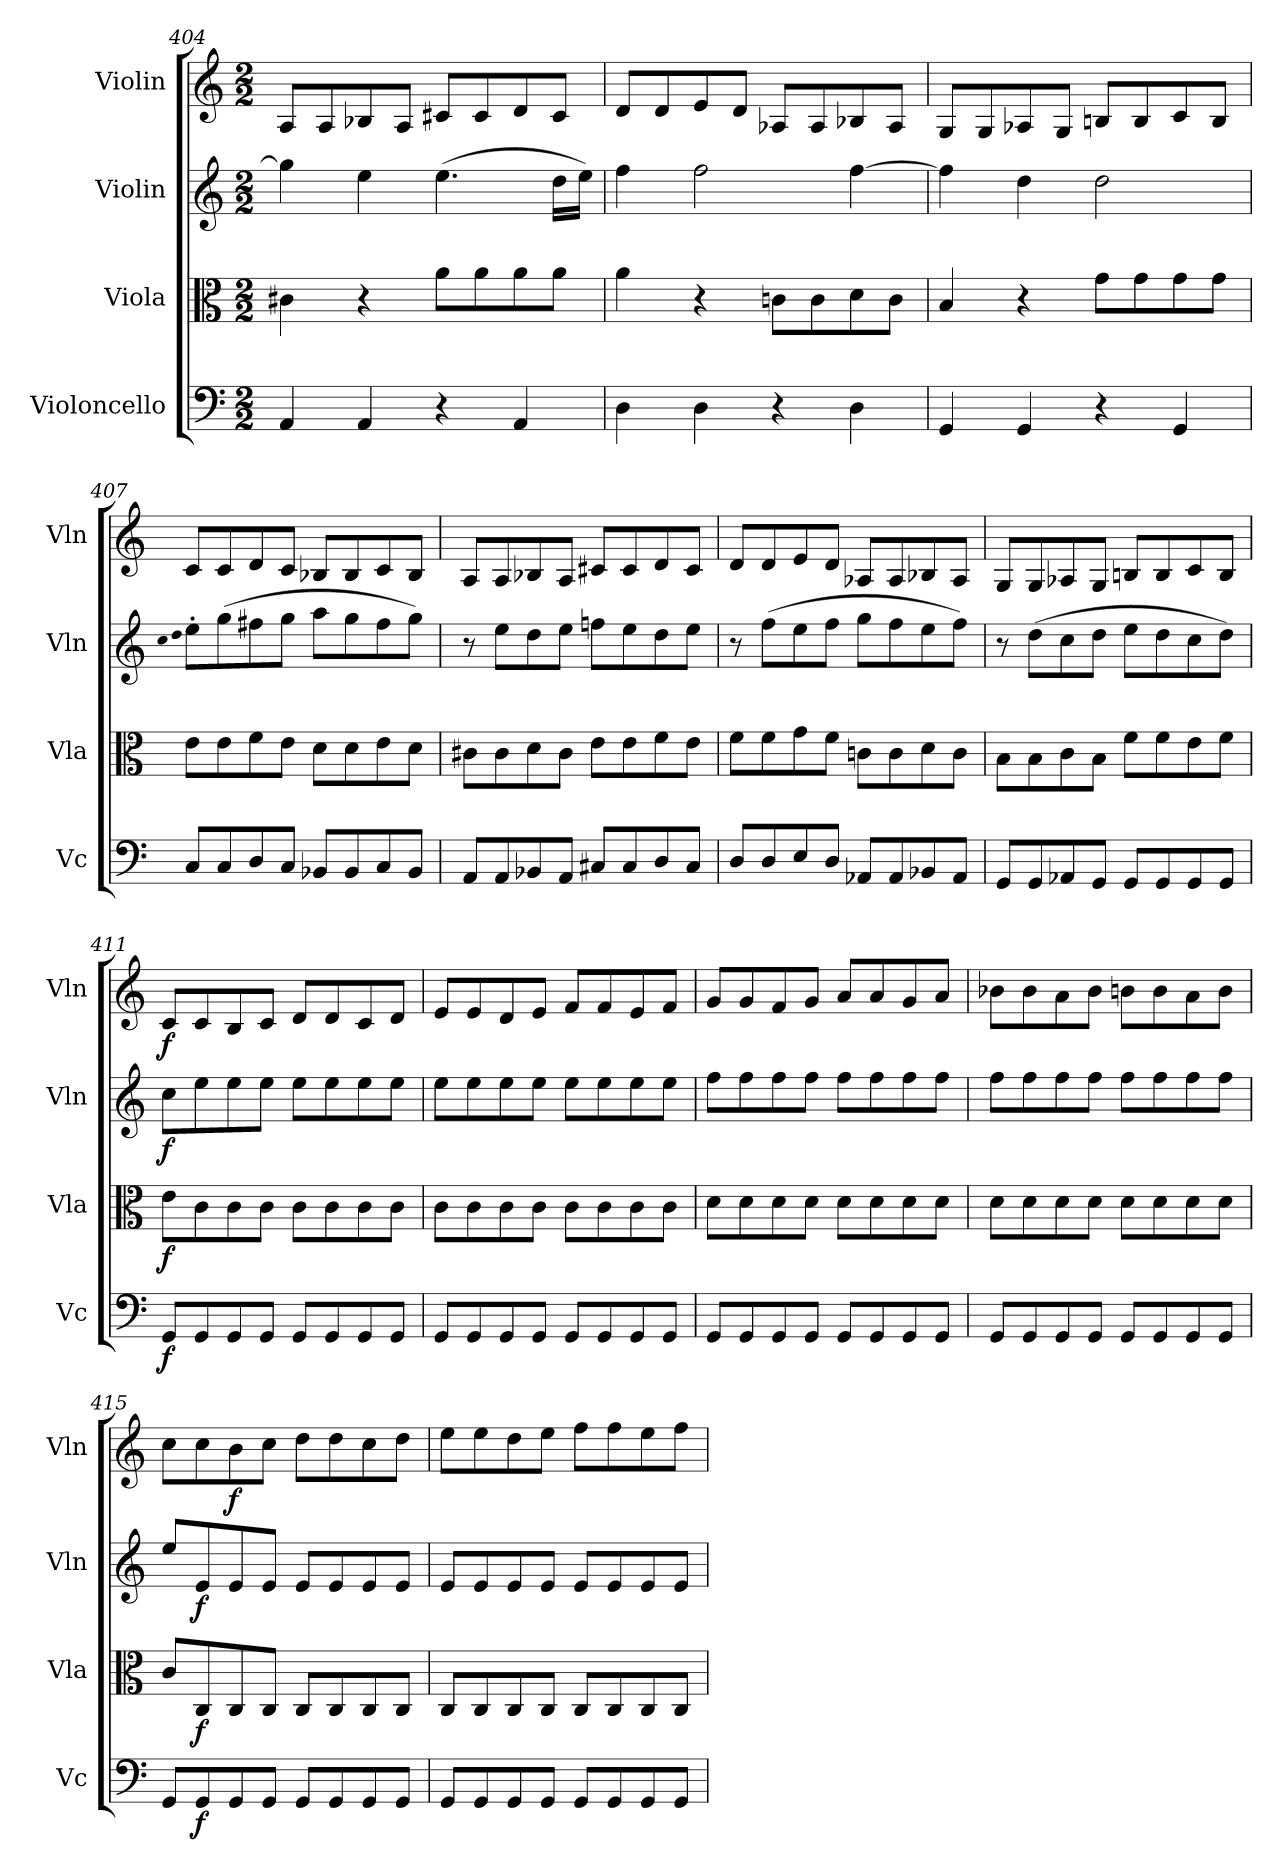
**kern	**dynam	**kern	**dynam	**kern	**dynam	**kern	**dynam
*part4	*part4	*part3	*part3	*part2	*part2	*part1	*part1
*staff4	*staff4	*staff3	*staff3	*staff2	*staff2	*staff1	*staff1
*I"Violoncello	*	*I"Viola	*	*I"Violin	*	*I"Violin	*
*I'Vc	*	*I'Vla	*	*I'Vln	*	*I'Vln	*
*clefF4	*	*clefC3	*	*clefG2	*	*clefG2	*
*k[]	*	*k[]	*	*k[]	*	*k[]	*
*M2/2	*	*M2/2	*	*M2/2	*	*M2/2	*
=404	=404	=404	=404	=404	=404	=404	=404
4AA/	.	4c#X\	.	4gg\]	.	8A/L	.
.	.	.	.	.	.	8A/	.
4AA/	.	4r	.	4ee\	.	8B-X/	.
.	.	.	.	.	.	8A/J	.
4r	.	8a\L	.	(4.ee\	.	8c#X/L	.
.	.	8a\	.	.	.	8c#/	.
4AA/	.	8a\	.	.	.	8d/	.
.	.	8a\J	.	16dd\LL	.	8c#/J	.
.	.	.	.	16ee\JJ)	.	.	.
=405	=405	=405	=405	=405	=405	=405	=405
4D\	.	4a\	.	4ff\	.	8d/L	.
.	.	.	.	.	.	8d/	.
4D\	.	4r	.	2ff\	.	8e/	.
.	.	.	.	.	.	8d/J	.
4r	.	8cn\L	.	.	.	8A-X/L	.
.	.	8c\	.	.	.	8A-/	.
4D\	.	8d\	.	[4ff\	.	8B-X/	.
.	.	8c\J	.	.	.	8A-/J	.
=406	=406	=406	=406	=406	=406	=406	=406
4GG/	.	4B/	.	4ff\]	.	8G/L	.
.	.	.	.	.	.	8G/	.
4GG/	.	4r	.	4dd\	.	8A-X/	.
.	.	.	.	.	.	8G/J	.
4r	.	8g\L	.	2dd\	.	8Bn/L	.
.	.	8g\	.	.	.	8B/	.
4GG/	.	8g\	.	.	.	8c/	.
.	.	8g\J	.	.	.	8B/J	.
=407	=407	=407	=407	=407	=407	=407	=407
.	.	.	.	qcc	.	.	.
.	.	.	.	qdd	.	.	.
8C/L	.	8e\L	.	8ee'\L	.	8c/L	.
8C/	.	8e\	.	(8gg\	.	8c/	.
8D/	.	8f\	.	8ff#X\	.	8d/	.
8C/J	.	8e\J	.	8gg\J	.	8c/J	.
8BB-X/L	.	8d\L	.	8aa\L	.	8B-X/L	.
8BB-/	.	8d\	.	8gg\	.	8B-/	.
8C/	.	8e\	.	8ff#\	.	8c/	.
8BB-/J	.	8d\J	.	8gg\J)	.	8B-/J	.
=408	=408	=408	=408	=408	=408	=408	=408
8AA/L	.	8c#X\L	.	8r	.	8A/L	.
8AA/	.	8c#\	.	8ee\L	.	8A/	.
8BB-X/	.	8d\	.	8dd\	.	8B-X/	.
8AA/J	.	8c#\J	.	8ee\J	.	8A/J	.
8C#X/L	.	8e\L	.	8ffn\L	.	8c#X/L	.
8C#/	.	8e\	.	8ee\	.	8c#/	.
8D/	.	8f\	.	8dd\	.	8d/	.
8C#/J	.	8e\J	.	8ee\J	.	8c#/J	.
=409	=409	=409	=409	=409	=409	=409	=409
8D/L	.	8f\L	.	8r	.	8d/L	.
8D/	.	8f\	.	(8ff\L	.	8d/	.
8E/	.	8g\	.	8ee\	.	8e/	.
8D/J	.	8f\J	.	8ff\J	.	8d/J	.
8AA-X/L	.	8cn\L	.	8gg\L	.	8A-X/L	.
8AA-/	.	8c\	.	8ff\	.	8A-/	.
8BB-X/	.	8d\	.	8ee\	.	8B-X/	.
8AA-/J	.	8c\J	.	8ff\J)	.	8A-/J	.
=410	=410	=410	=410	=410	=410	=410	=410
8GG/L	.	8B\L	.	8r	.	8G/L	.
8GG/	.	8B\	.	(8dd\L	.	8G/	.
8AA-X/	.	8c\	.	8cc\	.	8A-X/	.
8GG/J	.	8B\J	.	8dd\J	.	8G/J	.
8GG/L	.	8f\L	.	8ee\L	.	8Bn/L	.
8GG/	.	8f\	.	8dd\	.	8B/	.
8GG/	.	8e\	.	8cc\	.	8c/	.
8GG/J	.	8f\J	.	8dd\J)	.	8B/J	.
=411	=411	=411	=411	=411	=411	=411	=411
8GG/L	f	8e\L	f	8cc\L	f	8c/L	f
8GG/	.	8c\	.	8ee\	.	8c/	.
8GG/	.	8c\	.	8ee\	.	8B/	.
8GG/J	.	8c\J	.	8ee\J	.	8c/J	.
8GG/L	.	8c\L	.	8ee\L	.	8d/L	.
8GG/	.	8c\	.	8ee\	.	8d/	.
8GG/	.	8c\	.	8ee\	.	8c/	.
8GG/J	.	8c\J	.	8ee\J	.	8d/J	.
=412	=412	=412	=412	=412	=412	=412	=412
8GG/L	.	8c\L	.	8ee\L	.	8e/L	.
8GG/	.	8c\	.	8ee\	.	8e/	.
8GG/	.	8c\	.	8ee\	.	8d/	.
8GG/J	.	8c\J	.	8ee\J	.	8e/J	.
8GG/L	.	8c\L	.	8ee\L	.	8f/L	.
8GG/	.	8c\	.	8ee\	.	8f/	.
8GG/	.	8c\	.	8ee\	.	8e/	.
8GG/J	.	8c\J	.	8ee\J	.	8f/J	.
=413	=413	=413	=413	=413	=413	=413	=413
8GG/L	.	8d\L	.	8ff\L	.	8g/L	.
8GG/	.	8d\	.	8ff\	.	8g/	.
8GG/	.	8d\	.	8ff\	.	8f/	.
8GG/J	.	8d\J	.	8ff\J	.	8g/J	.
8GG/L	.	8d\L	.	8ff\L	.	8a/L	.
8GG/	.	8d\	.	8ff\	.	8a/	.
8GG/	.	8d\	.	8ff\	.	8g/	.
8GG/J	.	8d\J	.	8ff\J	.	8a/J	.
=414	=414	=414	=414	=414	=414	=414	=414
8GG/L	.	8d\L	.	8ff\L	.	8b-X\L	.
8GG/	.	8d\	.	8ff\	.	8b-\	.
8GG/	.	8d\	.	8ff\	.	8a\	.
8GG/J	.	8d\J	.	8ff\J	.	8b-\J	.
8GG/L	.	8d\L	.	8ff\L	.	8bn\L	.
8GG/	.	8d\	.	8ff\	.	8b\	.
8GG/	.	8d\	.	8ff\	.	8a\	.
8GG/J	.	8d\J	.	8ff\J	.	8b\J	.
=415	=415	=415	=415	=415	=415	=415	=415
8GG/L	.	8c/L	.	8ee/L	.	8cc\L	.
8GG/	f	8C/	f	8e/	f	8cc\	.
8GG/	.	8C/	.	8e/	.	8b\	f
8GG/J	.	8C/J	.	8e/J	.	8cc\J	.
8GG/L	.	8C/L	.	8e/L	.	8dd\L	.
8GG/	.	8C/	.	8e/	.	8dd\	.
8GG/	.	8C/	.	8e/	.	8cc\	.
8GG/J	.	8C/J	.	8e/J	.	8dd\J	.
=416	=416	=416	=416	=416	=416	=416	=416
8GG/L	.	8C/L	.	8e/L	.	8ee\L	.
8GG/	.	8C/	.	8e/	.	8ee\	.
8GG/	.	8C/	.	8e/	.	8dd\	.
8GG/J	.	8C/J	.	8e/J	.	8ee\J	.
8GG/L	.	8C/L	.	8e/L	.	8ff\L	.
8GG/	.	8C/	.	8e/	.	8ff\	.
8GG/	.	8C/	.	8e/	.	8ee\	.
8GG/J	.	8C/J	.	8e/J	.	8ff\J	.
=	=	=	=	=	=	=	=
*-	*-	*-	*-	*-	*-	*-	*-
